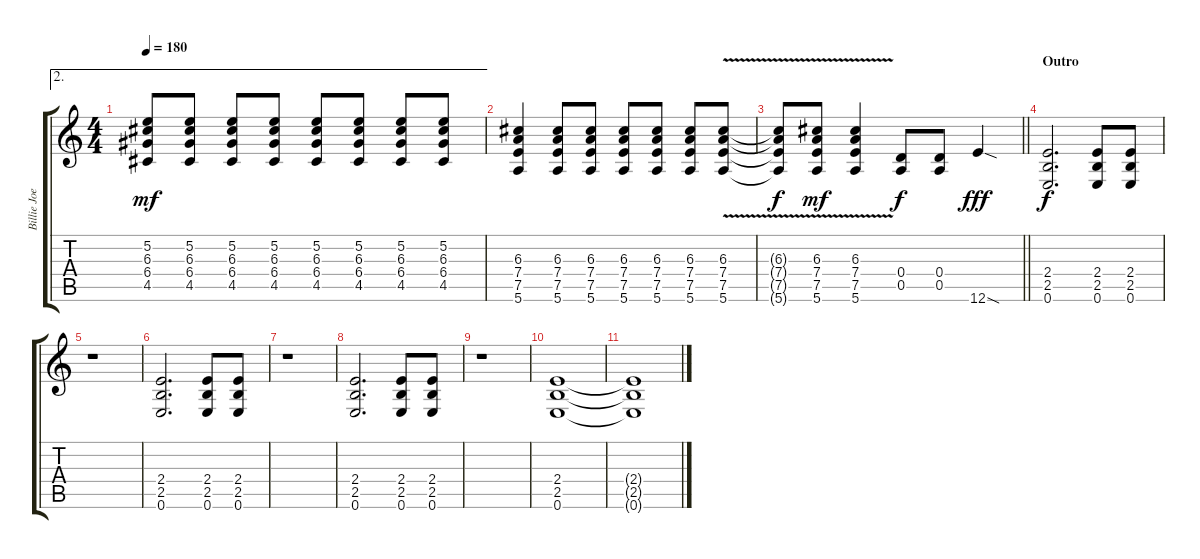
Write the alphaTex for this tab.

\track ("Billie Joe Armstrong (Guitar 1)" "Billie Joe") {instrument distortionguitar}
\staff {score tabs}
\tuning (E4 B3 G3 D3 A2 E2) {hide}
\ae 2
\ts (4 4)
\tempo 180
\clef g2
\ks c
(5.2 6.3 6.4 4.5).8{dy mf} (5.2 6.3 6.4 4.5).8 (5.2 6.3 6.4 4.5).8 (5.2 6.3 6.4 4.5).8 (5.2 6.3 6.4 4.5).8 (5.2 6.3 6.4 4.5).8 (5.2 6.3 6.4 4.5).8 (5.2 6.3 6.4 4.5).8 |
(6.3 7.4 7.5 5.6).4 (6.3 7.4 7.5 5.6).8 (6.3 7.4 7.5 5.6).8 (6.3 7.4 7.5 5.6).8 (6.3 7.4 7.5 5.6).8 (6.3 7.4 7.5 5.6).8 (6.3 7.4 7.5{v} 5.6{v}).8 |
\barLineRight lightlight
(6.3{t} 7.4{t} 7.5{t} 5.6{t}).8{dy f} (6.3 7.4{v} 7.5{v} 5.6).8{dy mf} (6.3 7.4{v} 7.5{v} 5.6).4 (0.4 0.5).8{dy f} (0.4 0.5).8 12.6{sod}.4{dy fff} |
\section ("" "Outro")
(2.4 2.5 0.6).2{d dy f} (2.4 2.5 0.6).8 (2.4 2.5 0.6).8 |
r.1 |
(2.4 2.5 0.6).2{d} (2.4 2.5 0.6).8 (2.4 2.5 0.6).8 |
r.1 |
(2.4 2.5 0.6).2{d} (2.4 2.5 0.6).8 (2.4 2.5 0.6).8 |
r.1 |
(2.4 2.5 0.6).1 |
(2.4{t} 2.5{t} 0.6{t}).1
